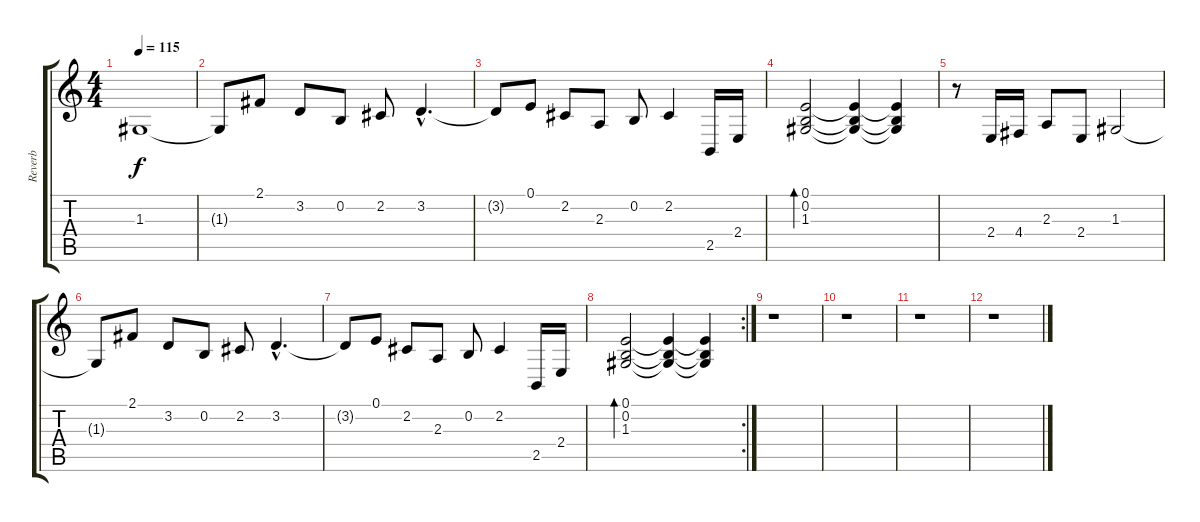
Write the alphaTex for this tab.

\track ("Reverb" "Reverb") {instrument fx6goblins}
\staff {score tabs}
\tuning (E4 B3 G3 D3 A2 E2) {hide}
\ts (4 4)
\tempo 115
\clef g2
\ks c
1.3.1{dy f} |
1.3{t}.8 2.1.8 3.2.8 0.2.8 2.2.8 3.2{hac}.4{d} |
3.2{t}.8 0.1.8 2.2.8 2.3.8 0.2.8 2.2.4 2.5.16 2.4.16 |
(0.1 0.2 1.3).2{bd 480} (0.1{t} 0.2{t} 1.3{t}).4 (0.1{t} 0.2{t} 1.3{t}).4 |
r.8 2.4.16 4.4.16 2.3.8 2.4.8 1.3.2 |
1.3{t}.8 2.1.8 3.2.8 0.2.8 2.2.8 3.2{hac}.4{d} |
3.2{t}.8 0.1.8 2.2.8 2.3.8 0.2.8 2.2.4 2.5.16 2.4.16 |
\rc 2
(0.1 0.2 1.3).2{bd 480} (0.1{t} 0.2{t} 1.3{t}).4 (0.1{t} 0.2{t} 1.3{t}).4 |
r.1 |
r.1 |
r.1 |
r.1
